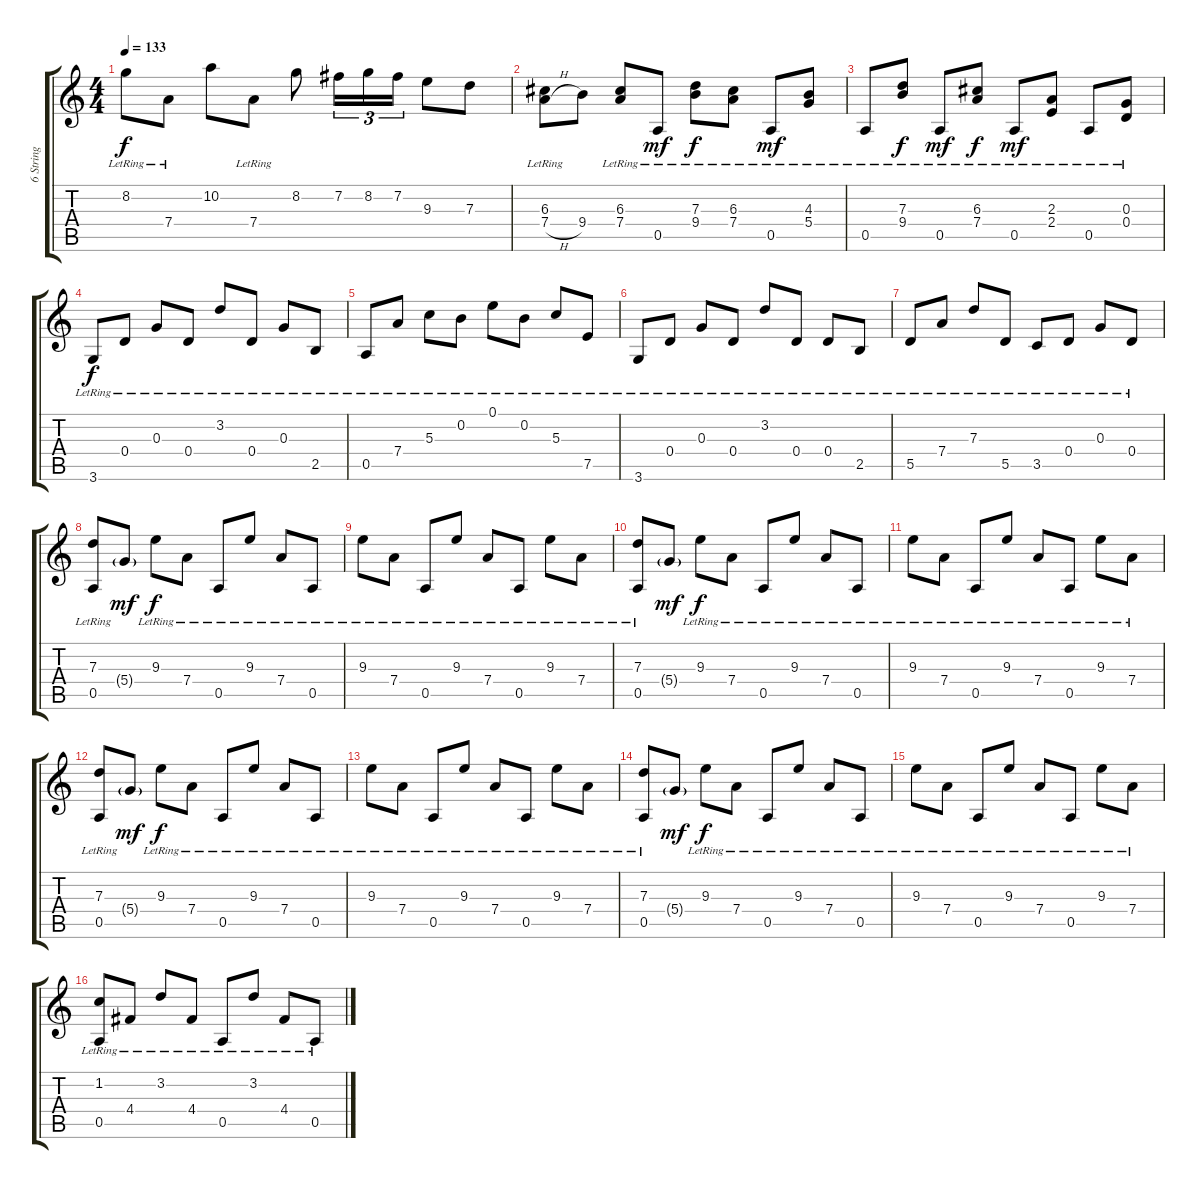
\track ("6 String" "6 String") {instrument acousticguitarsteel}
\staff {score tabs}
\tuning (E4 B3 G3 D3 A2 E2) {hide}
\ts (4 4)
\tempo 133
\clef g2
\ks c
8.2{lr}.8{dy f} 7.4{lr}.8 10.2.8 7.4{lr}.8 8.2.8 7.2.16{tu (3 2)} 8.2.16{tu (3 2)} 7.2.16{tu (3 2)} 9.3.8 7.3.8 |
(6.3{lr} 7.4{h lr}).8 9.4.8 (6.3{lr} 7.4{lr}).8 0.5{lr}.8{dy mf} (7.3{lr} 9.4{lr}).8{dy f} (6.3{lr} 7.4{lr}).8 0.5{lr}.8{dy mf} (4.3{lr} 5.4{lr}).8 |
0.5{lr}.8 (7.3{lr} 9.4{lr}).8{dy f} 0.5{lr}.8{dy mf} (6.3{lr} 7.4{lr}).8{dy f} 0.5{lr}.8{dy mf} (2.3{lr} 2.4).8 0.5{lr}.8 (0.3{lr} 0.4{lr}).8 |
3.6{lr}.8{dy f} 0.4{lr}.8 0.3{lr}.8 0.4{lr}.8 3.2{lr}.8 0.4{lr}.8 0.3{lr}.8 2.5{lr}.8 |
0.5{lr}.8 7.4{lr}.8 5.3{lr}.8 0.2{lr}.8 0.1{lr}.8 0.2{lr}.8 5.3{lr}.8 7.5{lr}.8 |
3.6{lr}.8 0.4{lr}.8 0.3{lr}.8 0.4{lr}.8 3.2{lr}.8 0.4{lr}.8 0.4{lr}.8 2.5{lr}.8 |
5.5{lr}.8 7.4{lr}.8 7.3{lr}.8 5.5{lr}.8 3.5{lr}.8 0.4{lr}.8 0.3{lr}.8 0.4{lr}.8 |
(7.3{lr} 0.5{lr}).8 5.4{g}.8{dy mf} 9.3{lr}.8{dy f} 7.4{lr}.8 0.5{lr}.8 9.3{lr}.8 7.4{lr}.8 0.5{lr}.8 |
9.3{lr}.8 7.4{lr}.8 0.5{lr}.8 9.3{lr}.8 7.4{lr}.8 0.5{lr}.8 9.3{lr}.8 7.4{lr}.8 |
(7.3{lr} 0.5{lr}).8 5.4{g}.8{dy mf} 9.3{lr}.8{dy f} 7.4{lr}.8 0.5{lr}.8 9.3{lr}.8 7.4{lr}.8 0.5{lr}.8 |
9.3{lr}.8 7.4{lr}.8 0.5{lr}.8 9.3{lr}.8 7.4{lr}.8 0.5{lr}.8 9.3{lr}.8 7.4{lr}.8 |
(7.3{lr} 0.5{lr}).8 5.4{g}.8{dy mf} 9.3{lr}.8{dy f} 7.4{lr}.8 0.5{lr}.8 9.3{lr}.8 7.4{lr}.8 0.5{lr}.8 |
9.3{lr}.8 7.4{lr}.8 0.5{lr}.8 9.3{lr}.8 7.4{lr}.8 0.5{lr}.8 9.3{lr}.8 7.4{lr}.8 |
(7.3{lr} 0.5{lr}).8 5.4{g}.8{dy mf} 9.3{lr}.8{dy f} 7.4{lr}.8 0.5{lr}.8 9.3{lr}.8 7.4{lr}.8 0.5{lr}.8 |
9.3{lr}.8 7.4{lr}.8 0.5{lr}.8 9.3{lr}.8 7.4{lr}.8 0.5{lr}.8 9.3{lr}.8 7.4{lr}.8 |
(1.2{lr} 0.5{lr}).8 4.4{lr}.8 3.2{lr}.8 4.4{lr}.8 0.5{lr}.8 3.2{lr}.8 4.4{lr}.8 0.5{lr}.8
